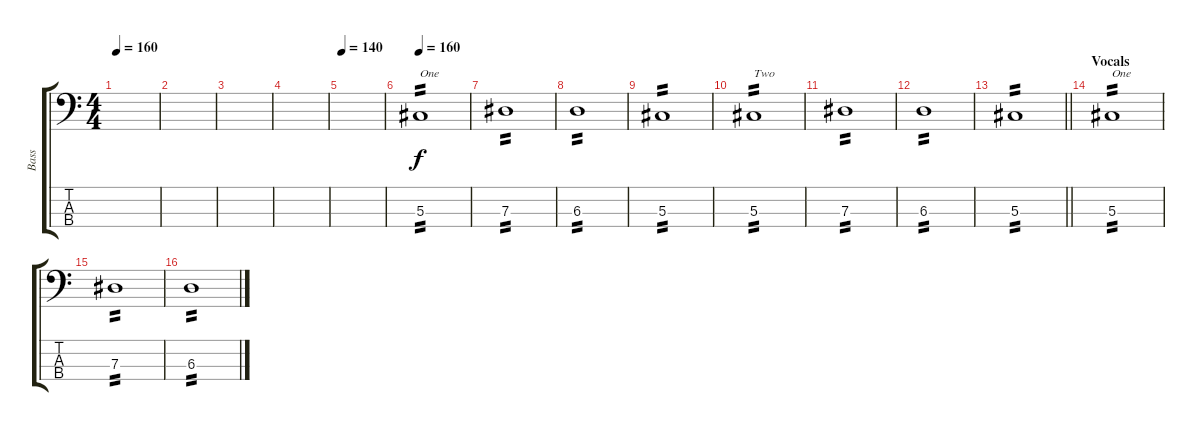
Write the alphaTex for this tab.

\track ("Bass" "Bass") {instrument electricbasspick}
\staff {score tabs}
\tuning (Gb2 Db2 Ab1 Eb1) {hide}
\ts (4 4)
\tempo 160
\tempo 120
\tempo 160
\clef f4
\ks c
|
|
|
|
\tempo 140
|
\tempo 160
5.3.1{txt "One" tp 2} |
7.3.1{tp 2} |
6.3.1{tp 2} |
5.3.1{tp 2} |
5.3.1{txt "Two" tp 2} |
7.3.1{tp 2} |
6.3.1{tp 2} |
\barLineRight lightlight
5.3.1{tp 2} |
\section ("" "Vocals")
5.3.1{txt "One" tp 2} |
7.3.1{tp 2} |
6.3.1{tp 2}
